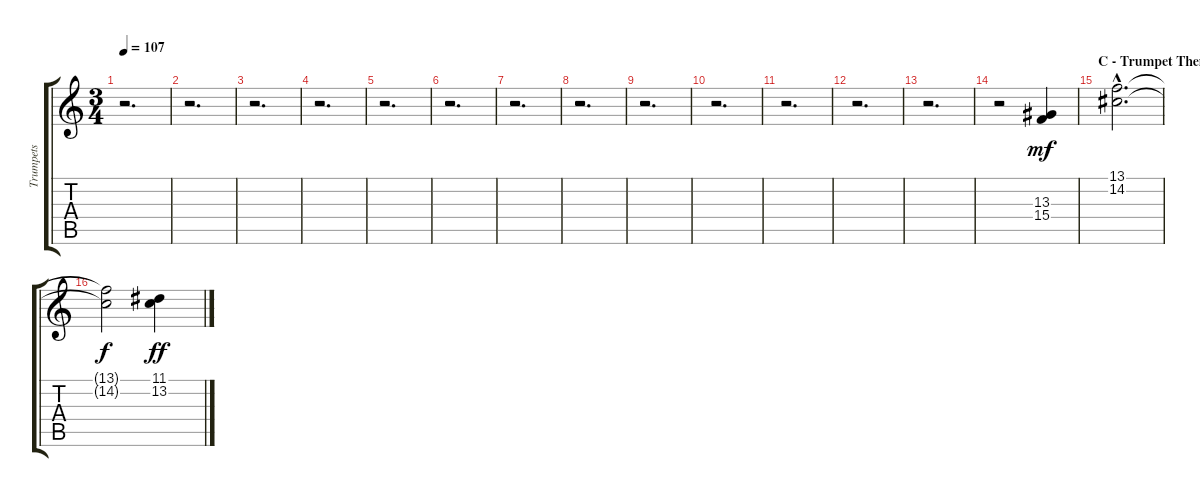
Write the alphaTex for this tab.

\track ("Trumpets " "Trumpets ") {instrument mutedtrumpet}
\staff {score tabs}
\tuning (E4 B3 G3 D3 A2 E2) {hide}
\ts (3 4)
\tempo 107
\clef g2
\ks c
r.2{d dy mf} |
r.2{d} |
r.2{d} |
r.2{d} |
r.2{d} |
r.2{d} |
r.2{d} |
r.2{d} |
r.2{d} |
r.2{d} |
r.2{d} |
r.2{d} |
r.2{d} |
r.2 (13.3 15.4).4 |
\section ("" "C - Trumpet Theme")
(13.1{hac} 14.2{hac}).2{d} |
(13.1{t} 14.2{t}).2{dy f} (11.1 13.2).4{dy ff}
